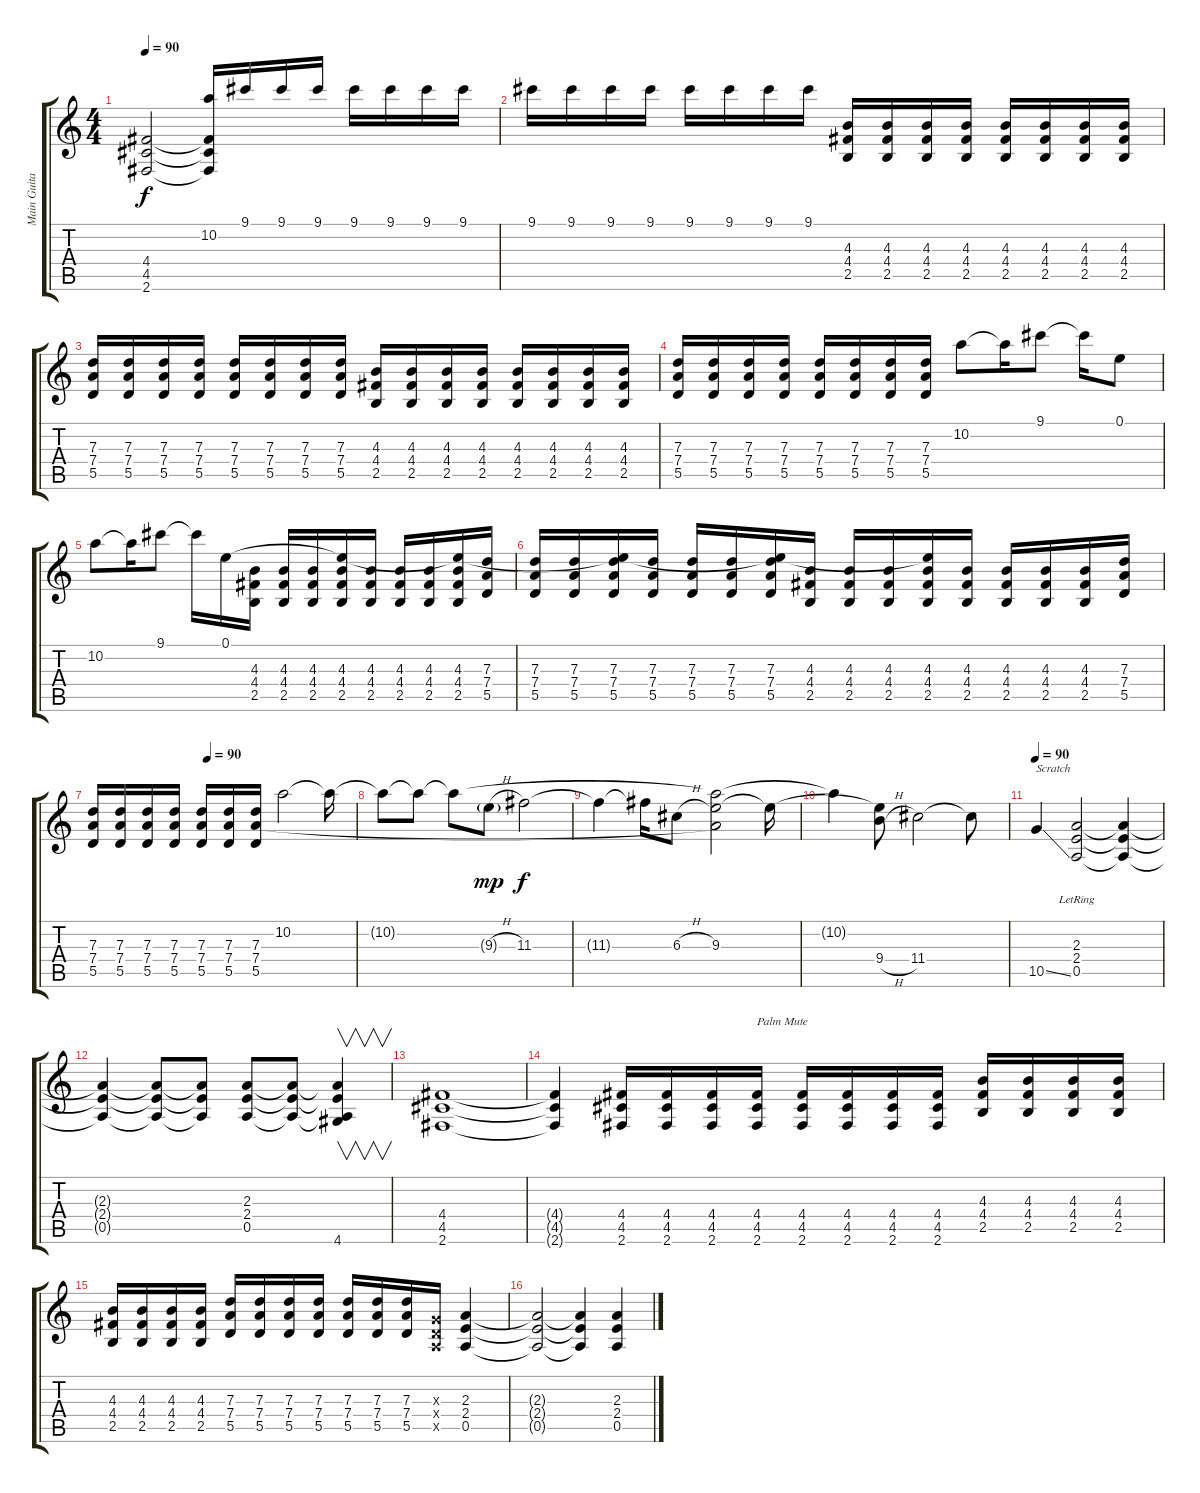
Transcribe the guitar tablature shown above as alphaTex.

\track ("Main Guitar" "Main Guita") {instrument overdrivenguitar}
\staff {score tabs}
\tuning (E4 B3 G3 D3 A2 E2) {hide}
\ts (4 4)
\tempo 90
\clef g2
\ks c
(4.4{t} 4.5{t} 2.6{t}).2{dy f} (10.2 4.4{t} 4.5{t} 2.6{t}).16 9.1.16 9.1.16 9.1.16 9.1.16 9.1.16 9.1.16 9.1.16 |
9.1.16 9.1.16 9.1.16 9.1.16 9.1.16 9.1.16 9.1.16 9.1.16 (4.3 4.4 2.5).16{volume 10} (4.3 4.4 2.5).16 (4.3 4.4 2.5).16{volume 16} (4.3 4.4 2.5).16{volume 10} (4.3 4.4 2.5).16 (4.3 4.4 2.5).16 (4.3 4.4 2.5).16{volume 16} (4.3 4.4 2.5).16{volume 10} |
(7.3 7.4 5.5).16 (7.3 7.4 5.5).16 (7.3 7.4 5.5).16{volume 16} (7.3 7.4 5.5).16{volume 10} (7.3 7.4 5.5).16 (7.3 7.4 5.5).16 (7.3 7.4 5.5).16{volume 16} (7.3 7.4 5.5).16{volume 10} (4.3 4.4 2.5).16 (4.3 4.4 2.5).16 (4.3 4.4 2.5).16{volume 16} (4.3 4.4 2.5).16{volume 10} (4.3 4.4 2.5).16 (4.3 4.4 2.5).16 (4.3 4.4 2.5).16{volume 16} (4.3 4.4 2.5).16{volume 10} |
(7.3 7.4 5.5).16 (7.3 7.4 5.5).16 (7.3 7.4 5.5).16{volume 16} (7.3 7.4 5.5).16{volume 10} (7.3 7.4 5.5).16 (7.3 7.4 5.5).16 (7.3 7.4 5.5).16{volume 16} (7.3 7.4 5.5).16{volume 10} 10.2.8{volume 16} 10.2{t}.16 9.1.8 9.1{t}.16 0.1.8 |
10.2.8 10.2{t}.16 9.1.8 9.1{t}.16 0.1.16 (4.3 4.4 2.5).16{volume 10} (4.3 4.4 2.5).16 (4.3 4.4 2.5).16{volume 16} (0.1{t} 4.3 4.4 2.5).16{volume 10} (4.3 4.4 2.5).16 (4.3 4.4 2.5).16 (4.3 4.4 2.5).16{volume 16} (0.1{t} 4.3 4.4 2.5).16{volume 10} (7.3 7.4 5.5).16 |
(7.3 7.4 5.5).16 (7.3 7.4 5.5).16{volume 16} (0.1{t} 7.3 7.4 5.5).16{volume 10} (7.3 7.4 5.5).16 (7.3 7.4 5.5).16 (7.3 7.4 5.5).16{volume 16} (0.1{t} 7.3 7.4 5.5).16{volume 10} (4.3 4.4 2.5).16 (4.3 4.4 2.5).16 (4.3 4.4 2.5).16{volume 16} (0.1{t} 4.3 4.4 2.5).16{volume 10} (4.3 4.4 2.5).16 (4.3 4.4 2.5).16 (4.3 4.4 2.5).16{volume 16} (4.3 4.4 2.5).16{volume 10} (7.3 7.4 5.5).16 |
\tempo (90 0.4375)
(7.3 7.4 5.5).16 (7.3 7.4 5.5).16{volume 16} (7.3 7.4 5.5).16{volume 10} (7.3 7.4 5.5).16 (7.3 7.4 5.5).16 (7.3 7.4 5.5).16{volume 16} (7.3 7.4 5.5).16{volume 10} 10.2.2{volume 16} 10.2{t}.16 |
10.2{t}.8 10.2{t}.8 10.2{t}.8 9.3{h g}.8{dy mp} 11.3.2{dy f} |
11.3{t}.4 11.3{t}.16 6.3{h}.8 (10.2{t} 9.3 7.4{t}).2 9.3{t}.16 |
10.2{t}.4 (9.3{t} 9.4{h}).8 11.4.2 11.4{t}.8 |
\tempo 90
10.5{ss}.4{txt "Scratch"} (2.3{lr} 2.4{lr} 0.5{lr}).2 (2.3{t} 2.4{t} 0.5{t}).4 |
(2.3{t} 2.4{t} 0.5{t}).4 (2.3{t} 2.4{t} 0.5{t}).8 (2.3{t} 2.4{t} 0.5{t}).8 (2.3 2.4 0.5).8 (2.3{t} 2.4{t} 0.5{t}).8 (2.3{t} 2.4{t} 0.5{t} 4.6).4{v} |
(4.4 4.5 2.6).1 |
(4.4{t} 4.5{t} 2.6{t}).4 (4.4 4.5 2.6).16 (4.4 4.5 2.6).16 (4.4 4.5 2.6).16 (4.4 4.5 2.6).16{txt "Palm Mute"} (4.4 4.5 2.6).16 (4.4 4.5 2.6).16 (4.4 4.5 2.6).16 (4.4 4.5 2.6).16 (4.3 4.4 2.5).16{volume 10} (4.3 4.4 2.5).16 (4.3 4.4 2.5).16{volume 16} (4.3 4.4 2.5).16{volume 10} |
(4.3 4.4 2.5).16 (4.3 4.4 2.5).16 (4.3 4.4 2.5).16{volume 16} (4.3 4.4 2.5).16{volume 10} (7.3 7.4 5.5).16 (7.3 7.4 5.5).16 (7.3 7.4 5.5).16{volume 16} (7.3 7.4 5.5).16{volume 10} (7.3 7.4 5.5).16 (7.3 7.4 5.5).16 (7.3 7.4 5.5).16{volume 16} (0.3{x} 0.4{x} 0.5{x}).16 (2.3 2.4 0.5).4 |
(2.3{t} 2.4{t} 0.5{t}).2 (2.3{t} 2.4{t} 0.5{t}).4 (2.3 2.4 0.5).4
